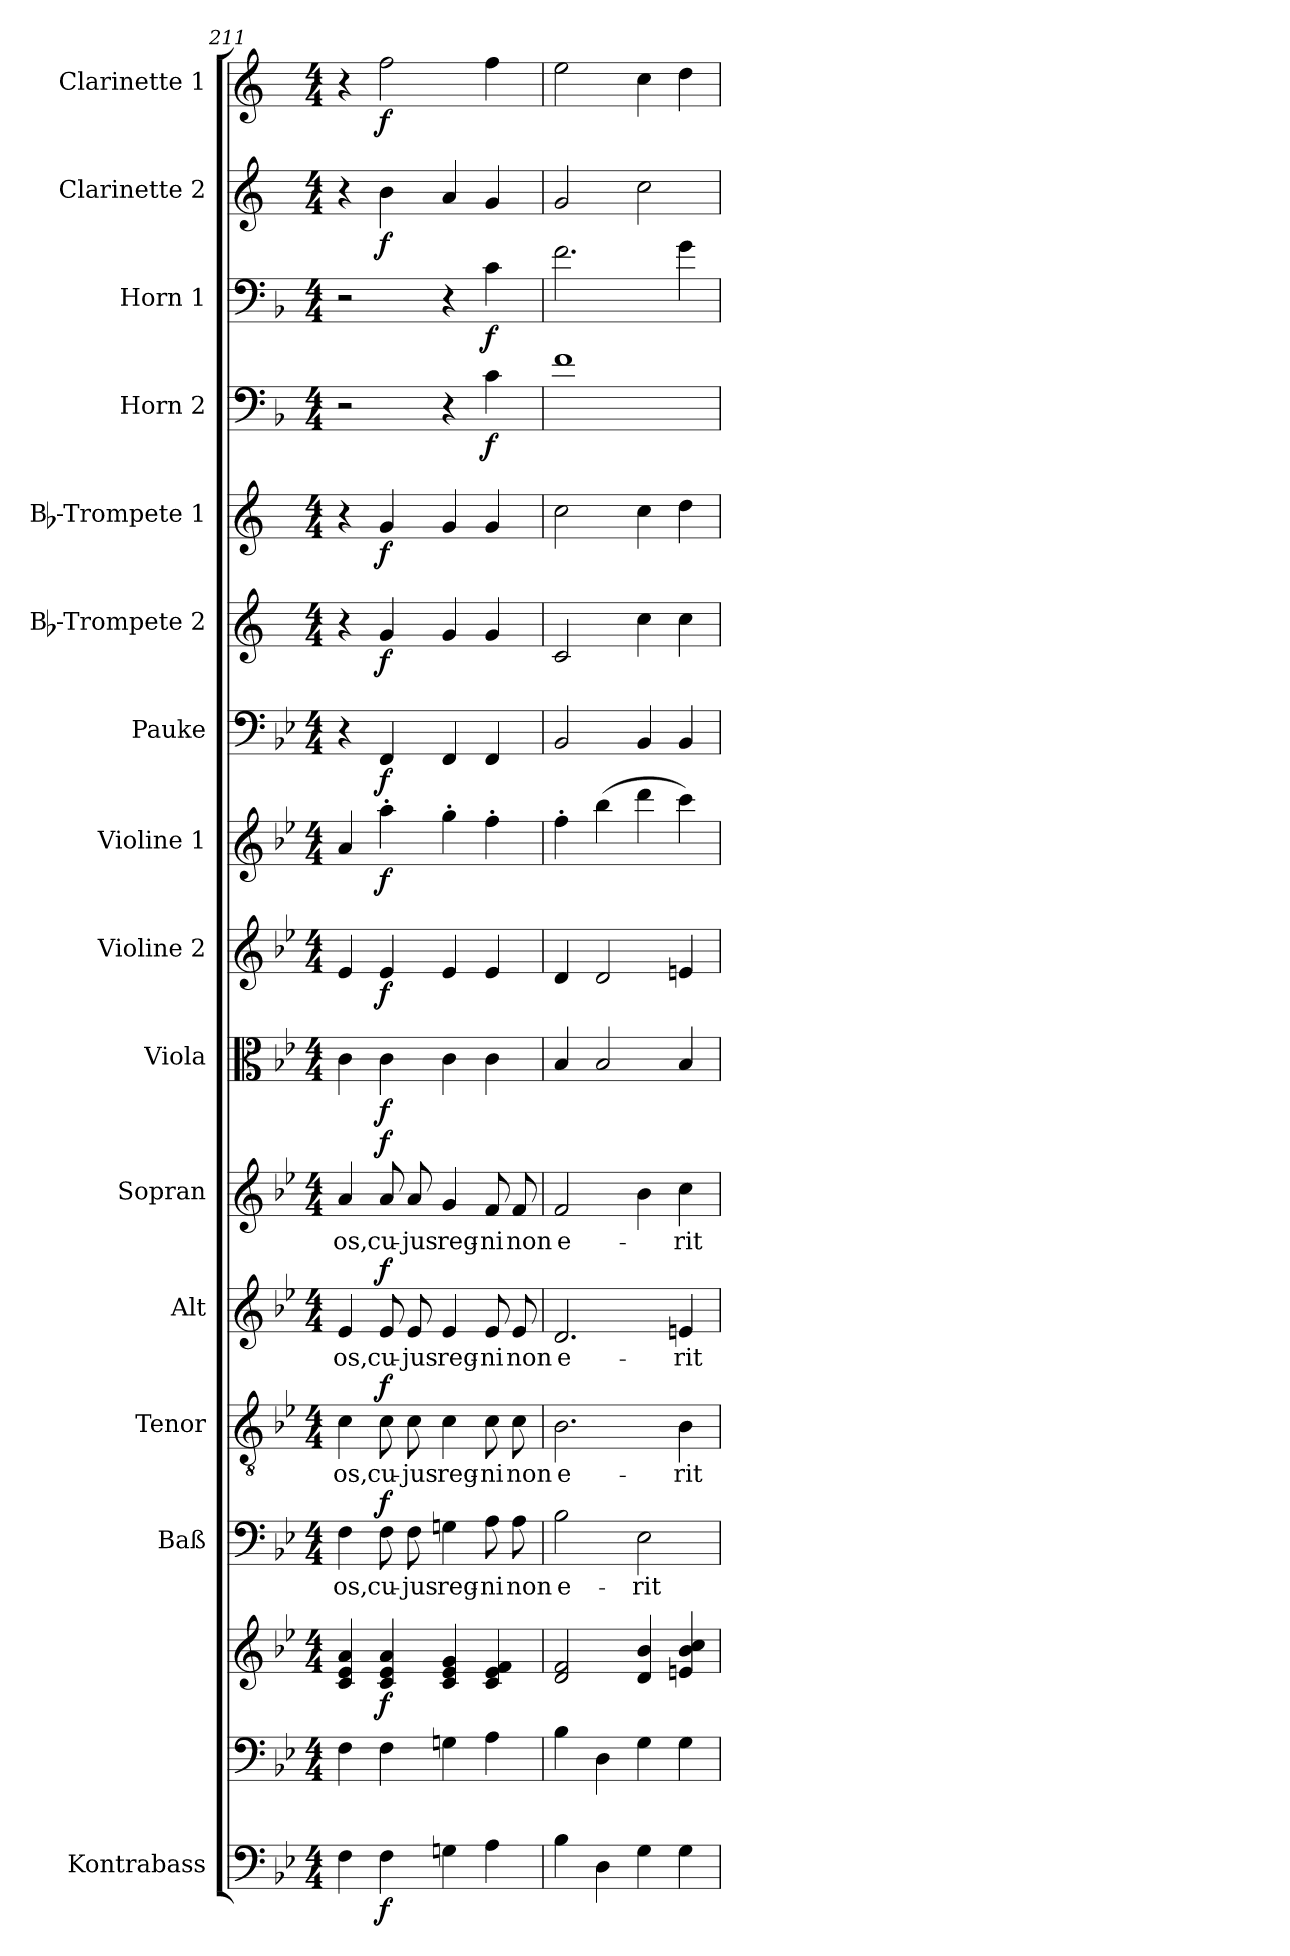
**kern	**dynam	**kern	**kern	**dynam	**kern	**text	**dynam	**kern	**text	**dynam	**kern	**text	**dynam	**kern	**text	**dynam	**kern	**dynam	**kern	**dynam	**kern	**dynam	**kern	**dynam	**kern	**dynam	**kern	**dynam	**kern	**dynam	**kern	**dynam	**kern	**dynam	**kern	**dynam
*part16	*part16	*part15	*part15	*part15	*part14	*part14	*part14	*part13	*part13	*part13	*part12	*part12	*part12	*part11	*part11	*part11	*part10	*part10	*part9	*part9	*part8	*part8	*part7	*part7	*part6	*part6	*part5	*part5	*part4	*part4	*part3	*part3	*part2	*part2	*part1	*part1
*staff17	*staff17	*staff16	*staff15	*staff15/16	*staff14	*staff14	*staff14	*staff13	*staff13	*staff13	*staff12	*staff12	*staff12	*staff11	*staff11	*staff11	*staff10	*staff10	*staff9	*staff9	*staff8	*staff8	*staff7	*staff7	*staff6	*staff6	*staff5	*staff5	*staff4	*staff4	*staff3	*staff3	*staff2	*staff2	*staff1	*staff1
*I"Kontrabass	*	*	*	*	*I"Baß	*	*	*I"Tenor	*	*	*I"Alt	*	*	*I"Sopran	*	*	*I"Viola	*	*I"Violine 2	*	*I"Violine 1	*	*I"Pauke	*	*I"Bb-Trompete 2	*	*I"Bb-Trompete 1	*	*I"Horn 2	*	*I"Horn 1	*	*I"Clarinette 2	*	*I"Clarinette 1	*
*I'Kb.	*	*	*	*	*I'Baß	*	*	*I'Ten	*	*	*I'Alt	*	*	*I'Sop	*	*	*I'Vla.	*	*I'Vln. 2	*	*I'Vln. 1	*	*I'Pk.	*	*I'Bb Trp. 2	*	*I'Bb Trp. 1	*	*I'Hrn. 2	*	*I'Hrn. 1	*	*I'Cl. 2	*	*I'Cl. 1	*
*clefF4	*	*clefF4	*clefG2	*	*clefF4	*	*	*clefGv2	*	*	*clefG2	*	*	*clefG2	*	*	*clefC3	*	*clefG2	*	*clefG2	*	*clefF4	*	*clefG2	*	*clefG2	*	*clefF4	*	*clefF4	*	*clefG2	*	*clefG2	*
*ITrd7c12	*	*	*	*	*	*	*	*	*	*	*	*	*	*	*	*	*	*	*	*	*	*	*	*	*ITrd1c2	*	*ITrd1c2	*	*ITrd4c7	*	*ITrd4c7	*	*ITrd1c2	*	*ITrd1c2	*
*k[b-e-]	*	*k[b-e-]	*k[b-e-]	*	*k[b-e-]	*	*	*k[b-e-]	*	*	*k[b-e-]	*	*	*k[b-e-]	*	*	*k[b-e-]	*	*k[b-e-]	*	*k[b-e-]	*	*k[b-e-]	*	*k[b-e-]	*	*k[b-e-]	*	*k[b-e-]	*	*k[b-e-]	*	*k[b-e-]	*	*k[b-e-]	*
*B-:	*	*B-:	*B-:	*	*B-:	*	*	*B-:	*	*	*B-:	*	*	*B-:	*	*	*B-:	*	*B-:	*	*B-:	*	*B-:	*	*B-:	*	*B-:	*	*B-:	*	*B-:	*	*B-:	*	*B-:	*
*M4/4	*	*M4/4	*M4/4	*	*M4/4	*	*	*M4/4	*	*	*M4/4	*	*	*M4/4	*	*	*M4/4	*	*M4/4	*	*M4/4	*	*M4/4	*	*M4/4	*	*M4/4	*	*M4/4	*	*M4/4	*	*M4/4	*	*M4/4	*
=211	=211	=211	=211	=211	=211	=211	=211	=211	=211	=211	=211	=211	=211	=211	=211	=211	=211	=211	=211	=211	=211	=211	=211	=211	=211	=211	=211	=211	=211	=211	=211	=211	=211	=211	=211	=211
!	!	!	!	!	!	!LO:LY:b	!	!	!LO:LY:b	!	!	!LO:LY:b	!	!	!LO:LY:b	!	!	!	!	!	!	!	!	!	!	!	!	!	!	!	!	!	!	!	!	!
4FF\	.	4F\	4c/ 4e-/ 4a/	.	4F\	-os,	.	4c\	-os,	.	4e-/	-os,	.	4a/	-os,	.	4c\	.	4e-/	.	4a/	.	4r	.	4r	.	4r	.	2r	.	2r	.	4r	.	4r	.
!	!LO:DY:b	!	!	!LO:DY:b	!	!LO:LY:b	!LO:DY:a	!	!LO:LY:b	!LO:DY:a	!	!LO:LY:b	!LO:DY:a	!	!LO:LY:b	!LO:DY:a	!	!LO:DY:b	!	!LO:DY:b	!	!LO:DY:b	!	!LO:DY:b	!	!LO:DY:b	!	!LO:DY:b	!	!	!	!	!	!LO:DY:b	!	!LO:DY:b
4FF\	f	4F\	4c/ 4e-/ 4a/	f	8F\	cu-	f	8c\	cu-	f	8e-/	cu-	f	8a/	cu-	f	4c\	f	4e-/	f	4aa'>\	f	4FF/	f	4f/	f	4f/	f	.	.	.	.	4a\	f	2ee-\	f
!	!	!	!	!	!	!LO:LY:b	!	!	!LO:LY:b	!	!	!LO:LY:b	!	!	!LO:LY:b	!	!	!	!	!	!	!	!	!	!	!	!	!	!	!	!	!	!	!	!	!
.	.	.	.	.	8F\	-jus	.	8c\	-jus	.	8e-/	-jus	.	8a/	-jus	.	.	.	.	.	.	.	.	.	.	.	.	.	.	.	.	.	.	.	.	.
!	!	!	!	!	!	!LO:LY:b	!	!	!LO:LY:b	!	!	!LO:LY:b	!	!	!LO:LY:b	!	!	!	!	!	!	!	!	!	!	!	!	!	!	!	!	!	!	!	!	!
4GGn\	.	4Gn\	4c/ 4e-/ 4g/	.	4Gn\	reg-	.	4c\	reg-	.	4e-/	reg-	.	4g/	reg-	.	4c\	.	4e-/	.	4gg'>\	.	4FF/	.	4f/	.	4f/	.	4r	.	4r	.	4g/	.	.	.
!	!	!	!	!	!	!LO:LY:b	!	!	!LO:LY:b	!	!	!LO:LY:b	!	!	!LO:LY:b	!	!	!	!	!	!	!	!	!	!	!	!	!	!	!LO:DY:b	!	!LO:DY:b	!	!	!	!
4AA\	.	4A\	4c/ 4e-/ 4f/	.	8A\	-ni	.	8c\	-ni	.	8e-/	-ni	.	8f/	-ni	.	4c\	.	4e-/	.	4ff'>\	.	4FF/	.	4f/	.	4f/	.	4F\	f	4F\	f	4f/	.	4ee-\	.
!	!	!	!	!	!	!LO:LY:b	!	!	!LO:LY:b	!	!	!LO:LY:b	!	!	!LO:LY:b	!	!	!	!	!	!	!	!	!	!	!	!	!	!	!	!	!	!	!	!	!
.	.	.	.	.	8A\	non	.	8c\	non	.	8e-/	non	.	8f/	non	.	.	.	.	.	.	.	.	.	.	.	.	.	.	.	.	.	.	.	.	.
=212	=212	=212	=212	=212	=212	=212	=212	=212	=212	=212	=212	=212	=212	=212	=212	=212	=212	=212	=212	=212	=212	=212	=212	=212	=212	=212	=212	=212	=212	=212	=212	=212	=212	=212	=212	=212
!	!	!	!	!	!	!LO:LY:b	!	!	!LO:LY:b	!	!	!LO:LY:b	!	!	!LO:LY:b	!	!	!	!	!	!	!	!	!	!	!	!	!	!	!	!	!	!	!	!	!
4BB-\	.	4B-\	2d/ 2f/	.	2B-\	e-	.	2.B-\	e-	.	2.d/	e-	.	2f/	e-	.	4B-/	.	4d/	.	4ff'>\	.	2BB-/	.	2B-/	.	2b-\	.	1B-	.	2.B-\	.	2f/	.	2dd\	.
4DD\	.	4D\	.	.	.	.	.	.	.	.	.	.	.	.	.	.	2B-/	.	2d/	.	(>4bb-\	.	.	.	.	.	.	.	.	.	.	.	.	.	.	.
!	!	!	!	!	!	!LO:LY:b	!	!	!	!	!	!	!	!	!	!	!	!	!	!	!	!	!	!	!	!	!	!	!	!	!	!	!	!	!	!
4GG\	.	4G\	4d/ 4b-/	.	2E-\	-rit	.	.	.	.	.	.	.	4b-\	.	.	.	.	.	.	4ddd\	.	4BB-/	.	4b-\	.	4b-\	.	.	.	.	.	2b-\	.	4b-\	.
!	!	!	!	!	!	!	!	!	!LO:LY:b	!	!	!LO:LY:b	!	!	!LO:LY:b	!	!	!	!	!	!	!	!	!	!	!	!	!	!	!	!	!	!	!	!	!
4GG\	.	4G\	4en/ 4b-/ 4cc/	.	.	.	.	4B-\	-rit	.	4en/	-rit	.	4cc\	-rit	.	4B-/	.	4en/	.	4ccc\)	.	4BB-/	.	4b-\	.	4cc\	.	.	.	4c\	.	.	.	4cc\	.
=	=	=	=	=	=	=	=	=	=	=	=	=	=	=	=	=	=	=	=	=	=	=	=	=	=	=	=	=	=	=	=	=	=	=	=	=
*-	*-	*-	*-	*-	*-	*-	*-	*-	*-	*-	*-	*-	*-	*-	*-	*-	*-	*-	*-	*-	*-	*-	*-	*-	*-	*-	*-	*-	*-	*-	*-	*-	*-	*-	*-	*-
